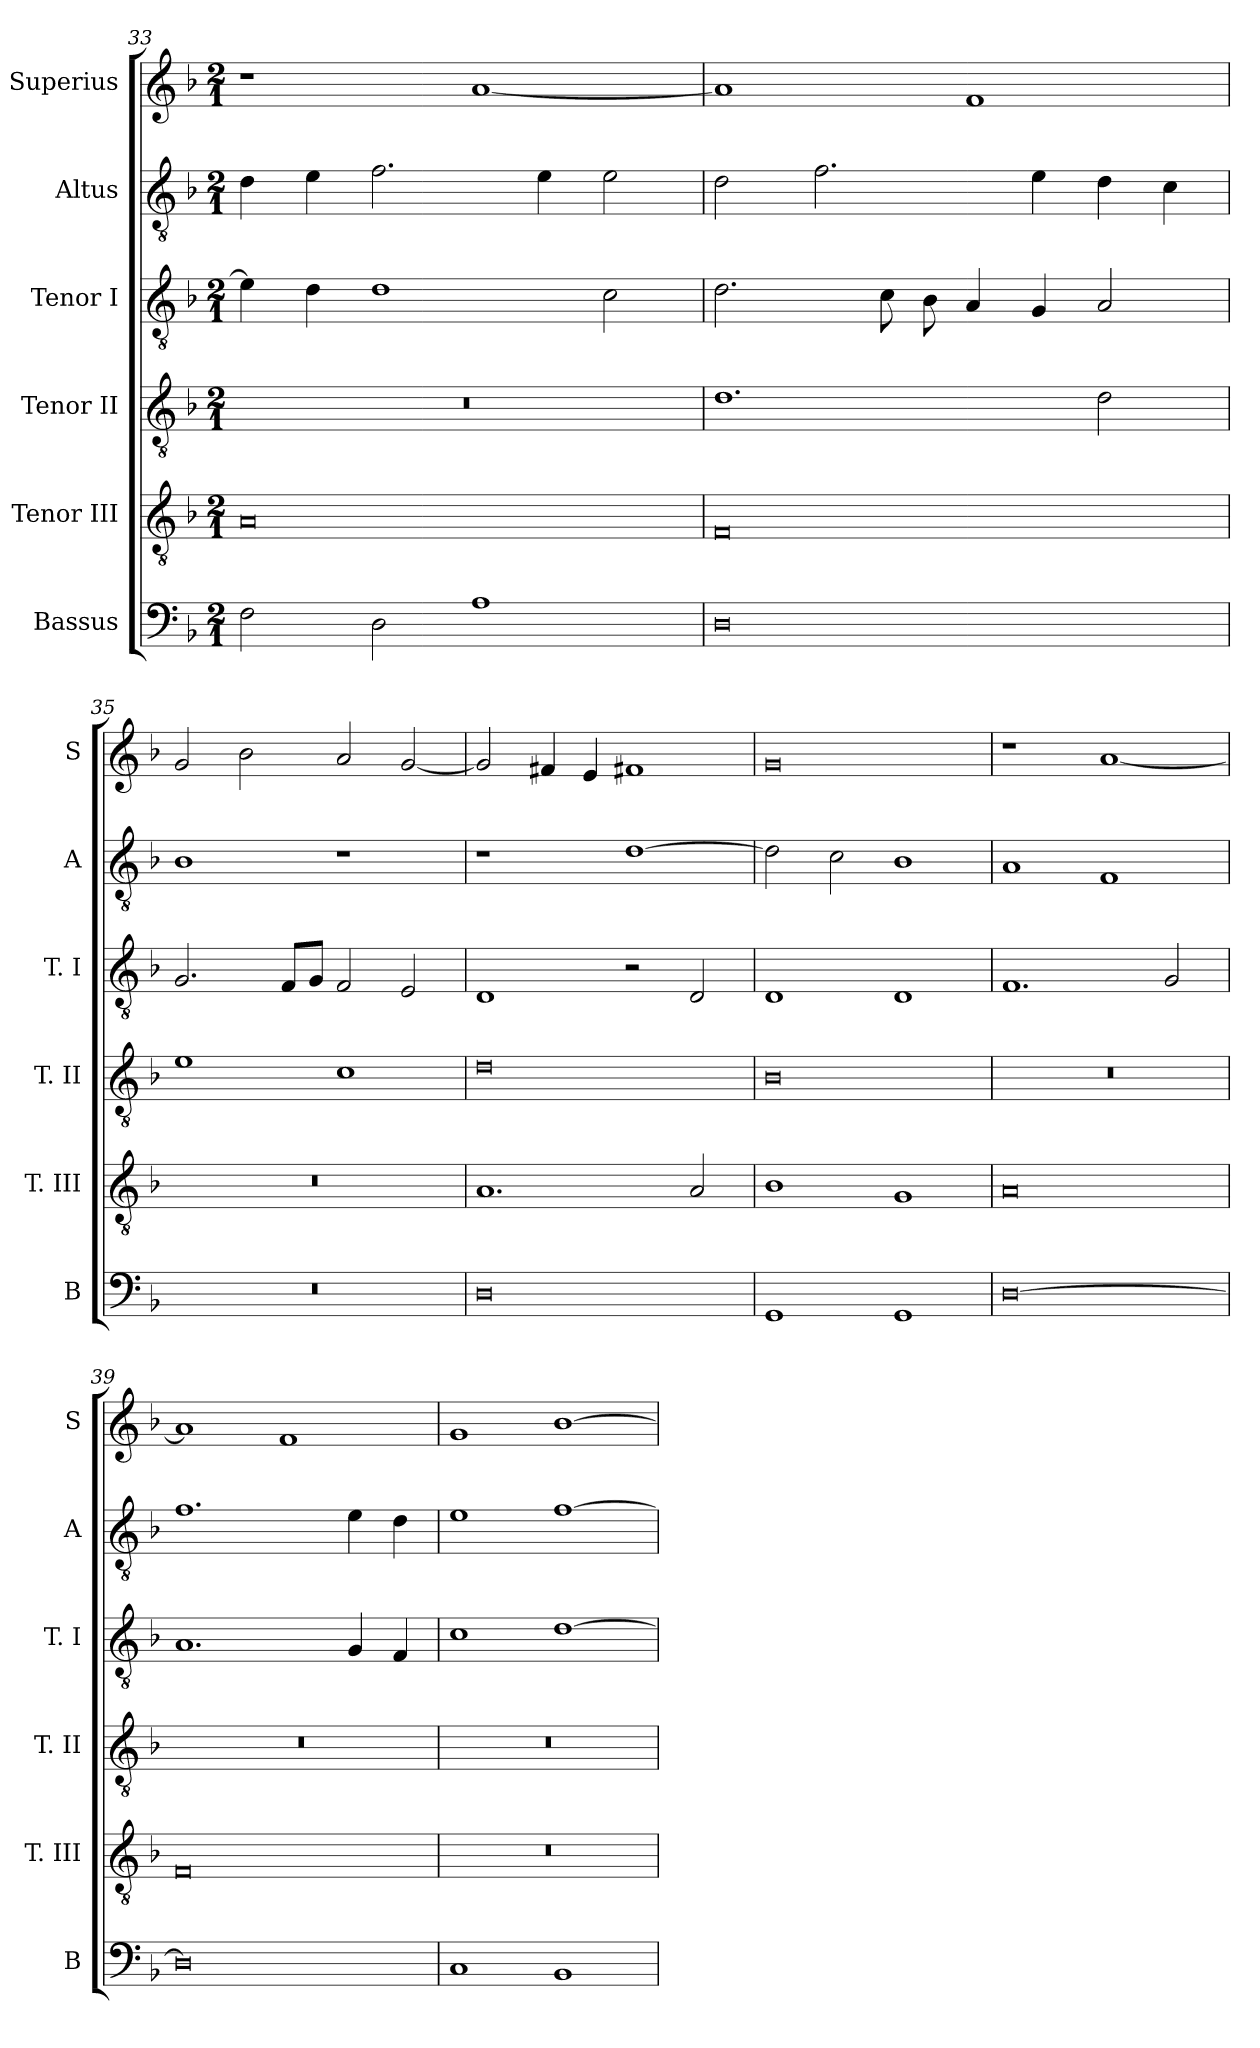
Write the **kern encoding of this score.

**kern	**kern	**kern	**kern	**kern	**kern
*part6	*part5	*part4	*part3	*part2	*part1
*staff6	*staff5	*staff4	*staff3	*staff2	*staff1
*I"Bassus	*I"Tenor III	*I"Tenor II	*I"Tenor I	*I"Altus	*I"Superius
*I'B	*I'T. III	*I'T. II	*I'T. I	*I'A	*I'S
*clefF4	*clefGv2	*clefGv2	*clefGv2	*clefGv2	*clefG2
*k[b-]	*k[b-]	*k[b-]	*k[b-]	*k[b-]	*k[b-]
*F:	*F:	*F:	*F:	*F:	*F:
*M2/1	*M2/1	*M2/1	*M2/1	*M2/1	*M2/1
=33	=33	=33	=33	=33	=33
2F	0A	0r	4e]	4d	1r
.	.	.	4d	4e	.
2D	.	.	1d	2.f	.
1A	.	.	.	.	[1a
.	.	.	.	4e	.
.	.	.	2c	2e	.
=34	=34	=34	=34	=34	=34
0D	0F	1.d	2.d	2d	1a]
.	.	.	.	2.f	.
.	.	.	8c	.	.
.	.	.	8B-	.	.
.	.	.	4A	.	1f
.	.	.	4G	4e	.
.	.	2d	2A	4d	.
.	.	.	.	4c	.
=35	=35	=35	=35	=35	=35
0r	0r	1e	2.G	1B-	2g
.	.	.	.	.	2b-
.	.	.	8FL	.	.
.	.	.	8GJ	.	.
.	.	1c	2F	1r	2a
.	.	.	2E	.	[2g
=36	=36	=36	=36	=36	=36
0D	1.A	0d	1D	1r	2g]
.	.	.	.	.	4f#X
.	.	.	.	.	4e
.	.	.	2r	[1d	1f#X
.	2A	.	2D	.	.
=37	=37	=37	=37	=37	=37
1GG	1B-	0B-	1D	2d]	0g
.	.	.	.	2c	.
1GG	1G	.	1D	1B-	.
=38	=38	=38	=38	=38	=38
[0D	0A	0r	1.F	1A	1r
.	.	.	.	1F	[1a
.	.	.	2G	.	.
=39	=39	=39	=39	=39	=39
0D]	0F	0r	1.A	1.f	1a]
.	.	.	.	.	1f
.	.	.	4G	4e	.
.	.	.	4F	4d	.
=40	=40	=40	=40	=40	=40
1C	0r	0r	1c	1e	1g
1BB-	.	.	[1d	[1f	[1b-
=	=	=	=	=	=
*-	*-	*-	*-	*-	*-
